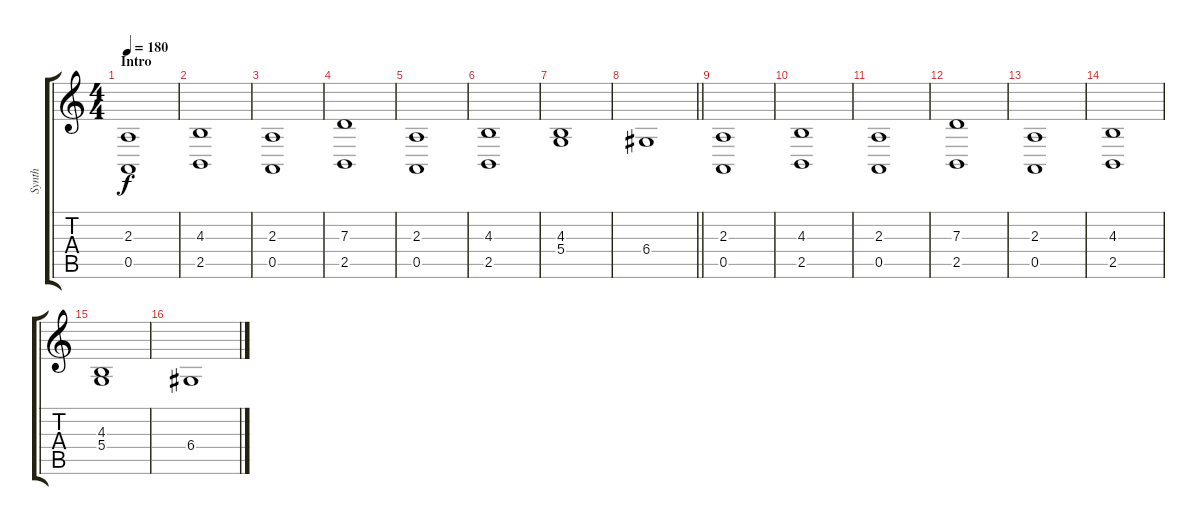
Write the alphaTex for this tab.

\track ("Synth " "Synth ") {instrument choiraahs}
\staff {score tabs}
\tuning (E4 B3 G3 D3 A2 E2) {hide}
\ts (4 4)
\section ("" "Intro")
\tempo 180
\clef g2
\ks c
(2.3 0.5).1{dy f instrument choiraahs} |
(4.3 2.5).1 |
(2.3 0.5).1 |
(7.3 2.5).1 |
(2.3 0.5).1 |
(4.3 2.5).1 |
(4.3 5.4).1 |
\barLineRight lightlight
6.4.1 |
\section ("" "")
(2.3 0.5).1 |
(4.3 2.5).1 |
(2.3 0.5).1 |
(7.3 2.5).1 |
(2.3 0.5).1 |
(4.3 2.5).1 |
(4.3 5.4).1 |
6.4.1
